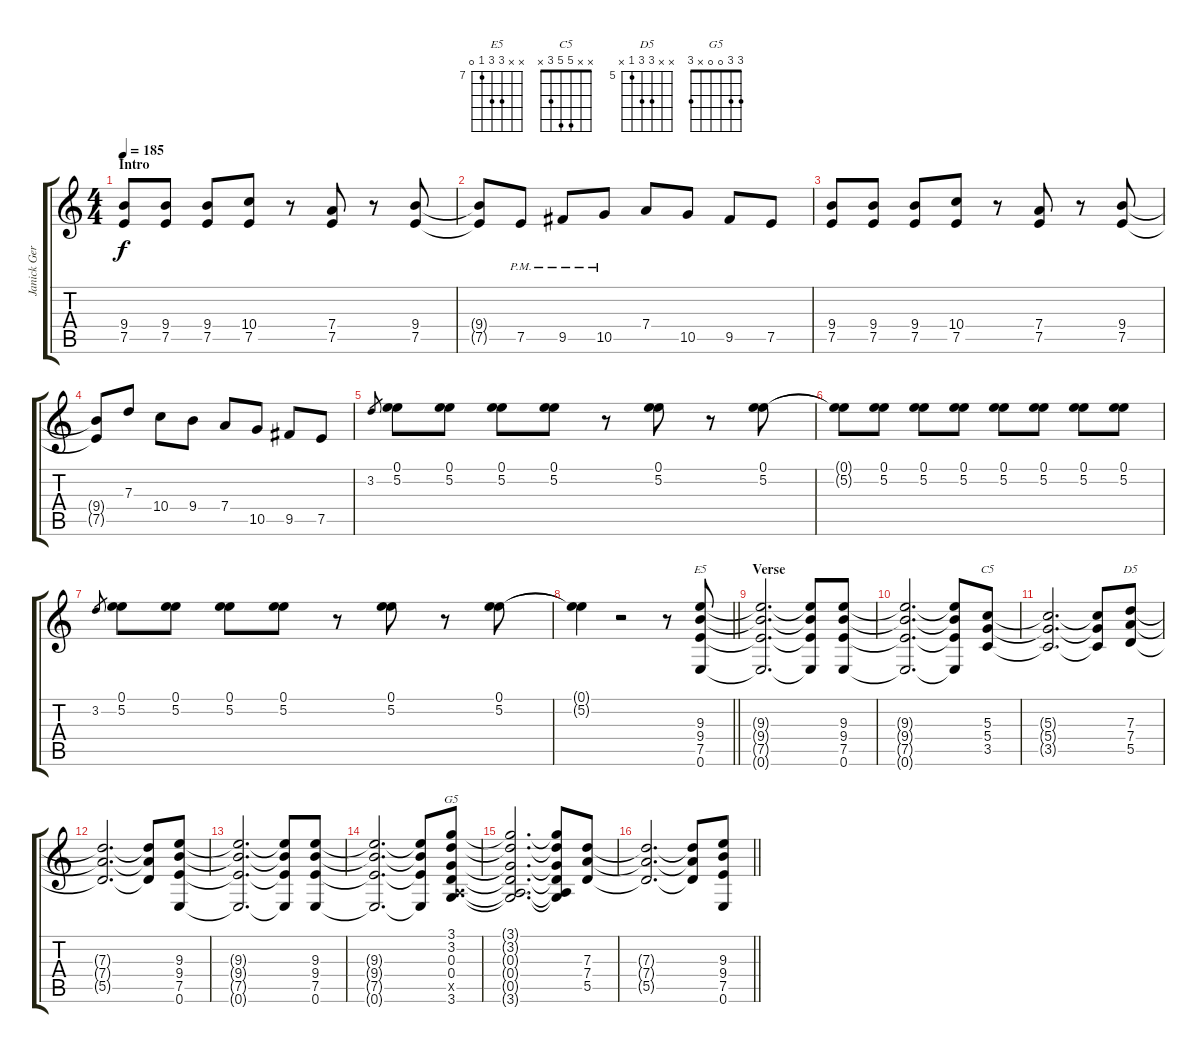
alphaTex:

\track ("Janick Gers" "Janick Ger") {instrument overdrivenguitar}
\staff {score tabs}
\tuning (E4 B3 G3 D3 A2 E2) {hide}
\chord ("E5" x x 9 9 7 0) {firstfret 7}
\chord ("C5" x x 5 5 3 x)
\chord ("D5" x x 7 7 5 x) {firstfret 5}
\chord ("G5" 3 3 0 0 x 3)
\ts (4 4)
\section ("" "Intro")
\tempo 185
\clef g2
\ks c
(9.4 7.5).8{dy f instrument overdrivenguitar} (9.4 7.5).8 (9.4 7.5).8 (10.4 7.5).8 r.8 (7.4 7.5).8 r.8 (9.4 7.5).8 |
(9.4{t} 7.5{t}).8 7.5{pm}.8 9.5{pm}.8 10.5{pm}.8 7.4.8 10.5.8 9.5.8 7.5.8 |
(9.4 7.5).8 (9.4 7.5).8 (9.4 7.5).8 (10.4 7.5).8 r.8 (7.4 7.5).8 r.8 (9.4 7.5).8 |
(9.4{t} 7.5{t}).8 7.3.8 10.4.8 9.4.8 7.4.8 10.5.8 9.5.8 7.5.8 |
3.2.8{gr} (0.1 5.2).8 (0.1 5.2).8 (0.1 5.2).8 (0.1 5.2).8 r.8 (0.1 5.2).8 r.8 (0.1 5.2).8 |
(0.1{t} 5.2{t}).8 (0.1 5.2).8 (0.1 5.2).8 (0.1 5.2).8 (0.1 5.2).8 (0.1 5.2).8 (0.1 5.2).8 (0.1 5.2).8 |
3.2.8{gr} (0.1 5.2).8 (0.1 5.2).8 (0.1 5.2).8 (0.1 5.2).8 r.8 (0.1 5.2).8 r.8 (0.1 5.2).8 |
\barLineRight lightlight
(0.1{t} 5.2{t}).4 r.2 r.8 (9.3 9.4 7.5 0.6).8{ch "E5"} |
\section ("" "Verse")
(9.3{t} 9.4{t} 7.5{t} 0.6{t}).2{d} (9.3{t} 9.4{t} 7.5{t} 0.6{t}).8 (9.3 9.4 7.5 0.6).8 |
(9.3{t} 9.4{t} 7.5{t} 0.6{t}).2{d} (9.3{t} 9.4{t} 7.5{t} 0.6{t}).8 (5.3 5.4 3.5).8{ch "C5"} |
(5.3{t} 5.4{t} 3.5{t}).2{d} (5.3{t} 5.4{t} 3.5{t}).8 (7.3 7.4 5.5).8{ch "D5"} |
(7.3{t} 7.4{t} 5.5{t}).2{d} (7.3{t} 7.4{t} 5.5{t}).8 (9.3 9.4 7.5 0.6).8 |
(9.3{t} 9.4{t} 7.5{t} 0.6{t}).2{d} (9.3{t} 9.4{t} 7.5{t} 0.6{t}).8 (9.3 9.4 7.5 0.6).8 |
(9.3{t} 9.4{t} 7.5{t} 0.6{t}).2{d} (9.3{t} 9.4{t} 7.5{t} 0.6{t}).8 (3.1 3.2 0.3 0.4 0.5{x} 3.6).8{ch "G5"} |
(3.1{t} 3.2{t} 0.3{t} 0.4{t} 0.5{t} 3.6{t}).2{d} (3.1{t} 3.2{t} 0.3{t} 0.4{t} 0.5{t} 3.6{t}).8 (7.3 7.4 5.5).8 |
\barLineRight lightlight
(7.3{t} 7.4{t} 5.5{t}).2{d} (7.3{t} 7.4{t} 5.5{t}).8 (9.3 9.4 7.5 0.6).8
